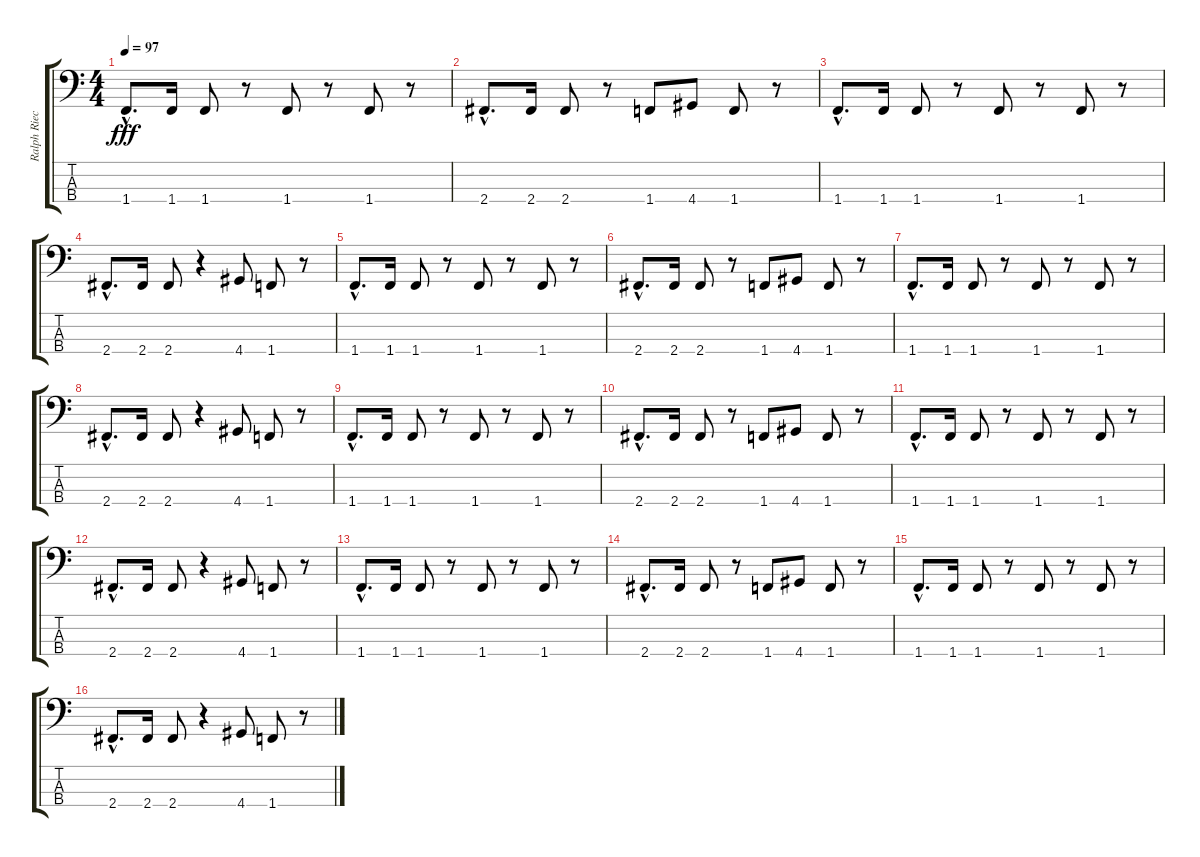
\track ("Ralph Rieckermann - Bass Guitar" "Ralph Riec") {instrument electricbassfinger}
\staff {score tabs}
\tuning (G2 D2 A1 E1) {hide}
\ts (4 4)
\tempo 97
\clef f4
\ks c
1.4{hac}.8{d dy fff} 1.4.16 1.4.8 r.8 1.4.8 r.8 1.4.8 r.8 |
2.4{hac}.8{d} 2.4.16 2.4.8 r.8 1.4.8 4.4.8 1.4.8 r.8 |
1.4{hac}.8{d} 1.4.16 1.4.8 r.8 1.4.8 r.8 1.4.8 r.8 |
2.4{hac}.8{d} 2.4.16 2.4.8 r.4 4.4.8 1.4.8 r.8 |
1.4{hac}.8{d} 1.4.16 1.4.8 r.8 1.4.8 r.8 1.4.8 r.8 |
2.4{hac}.8{d} 2.4.16 2.4.8 r.8 1.4.8 4.4.8 1.4.8 r.8 |
1.4{hac}.8{d} 1.4.16 1.4.8 r.8 1.4.8 r.8 1.4.8 r.8 |
2.4{hac}.8{d} 2.4.16 2.4.8 r.4 4.4.8 1.4.8 r.8 |
1.4{hac}.8{d} 1.4.16 1.4.8 r.8 1.4.8 r.8 1.4.8 r.8 |
2.4{hac}.8{d} 2.4.16 2.4.8 r.8 1.4.8 4.4.8 1.4.8 r.8 |
1.4{hac}.8{d} 1.4.16 1.4.8 r.8 1.4.8 r.8 1.4.8 r.8 |
2.4{hac}.8{d} 2.4.16 2.4.8 r.4 4.4.8 1.4.8 r.8 |
1.4{hac}.8{d} 1.4.16 1.4.8 r.8 1.4.8 r.8 1.4.8 r.8 |
2.4{hac}.8{d} 2.4.16 2.4.8 r.8 1.4.8 4.4.8 1.4.8 r.8 |
1.4{hac}.8{d} 1.4.16 1.4.8 r.8 1.4.8 r.8 1.4.8 r.8 |
2.4{hac}.8{d} 2.4.16 2.4.8 r.4 4.4.8 1.4.8 r.8
